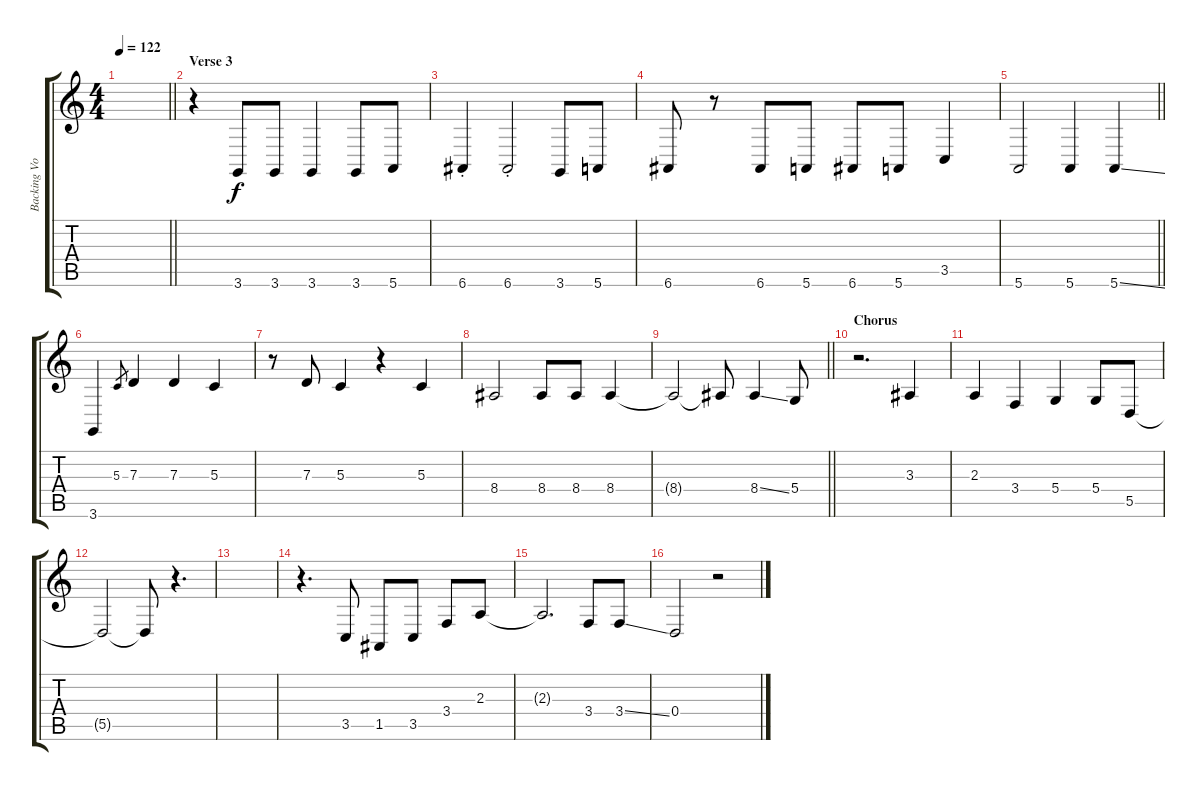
\track ("Backing Vocals" "Backing Vo") {instrument sopranosax}
\staff {score tabs}
\tuning (E4 B3 G3 D3 A2 E2) {hide}
\ts (4 4)
\tempo 122
\clef g2
\barLineRight lightlight
\ks c
|
\section ("" "Verse 3")
r.4 3.6.8 3.6.8 3.6.4 3.6.8 5.6.8 |
6.6{st}.4 6.6{st}.2 3.6.8 5.6.8 |
6.6.8 r.8 6.6.8 5.6.8 6.6.8 5.6.8 3.5.4 |
\barLineRight lightlight
5.6.2 5.6.4 5.6{ss}.4 |
3.6.4 5.3.8{gr} 7.3.4 7.3.4 5.3.4 |
r.8 7.3.8 5.3.4 r.4 5.3.4 |
8.4.2 8.4.8 8.4.8 8.4.4 |
\barLineRight lightlight
8.4{t}.2 8.4{t}.8 8.4{ss}.4 5.4.8 |
\section ("" "Chorus")
r.2{d} 3.3.4 |
2.3.4 3.4.4 5.4.4 5.4.8 5.5.8 |
5.5{t}.2 5.5{t}.8 r.4{d} |
|
r.4{d} 3.5.8 1.5.8 3.5.8 3.4.8 2.3.8 |
2.3{t}.2{d} 3.4.8 3.4{ss}.8 |
0.4.2 r.2
